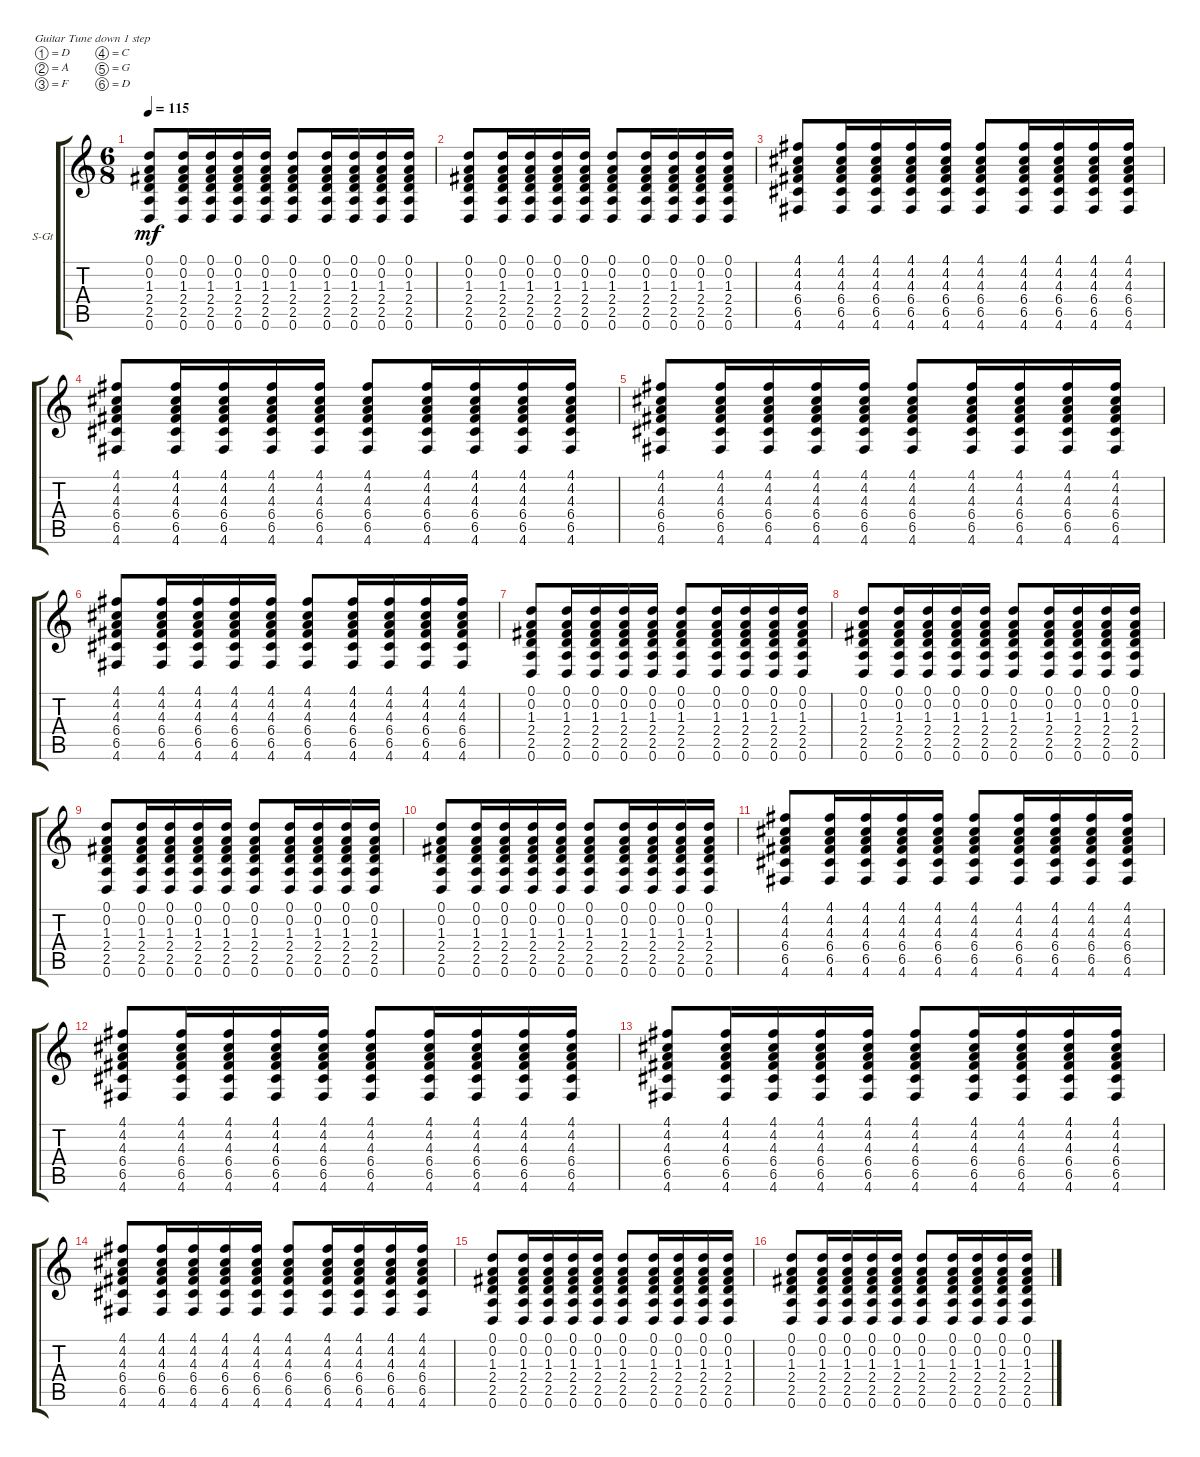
\bracketExtendMode groupsimilarinstruments
\firstSystemTrackNameOrientation horizontal
\otherSystemsTrackNameOrientation horizontal
\track ("Steel Guitar" "S-Gt") {instrument acousticguitarsteel}
\staff {score tabs}
\tuning (D4 A3 F3 C3 G2 D2)
\ts (6 8)
\tempo 115
\clef g2
\ks c
(0.6 2.5 2.4 1.3 0.2 0.1).8{dy mf} (0.1 0.2 1.3 2.4 2.5 0.6).16 (0.1 0.2 1.3 2.4 2.5 0.6).16 (0.2 0.1 1.3 2.4 2.5 0.6).16 (0.2 0.1 1.3 2.4 2.5 0.6).16 (0.6 2.5 2.4 1.3 0.2 0.1).8 (0.1 0.2 1.3 2.4 2.5 0.6).16 (0.1 0.2 1.3 2.4 2.5 0.6).16 (0.2 0.1 1.3 2.4 2.5 0.6).16 (0.2 0.1 1.3 2.4 2.5 0.6).16 |
(0.6 2.5 2.4 1.3 0.2 0.1).8 (0.1 0.2 1.3 2.4 2.5 0.6).16 (0.1 0.2 1.3 2.4 2.5 0.6).16 (0.2 0.1 1.3 2.4 2.5 0.6).16 (0.2 0.1 1.3 2.4 2.5 0.6).16 (0.6 2.5 2.4 1.3 0.2 0.1).8 (0.1 0.2 1.3 2.4 2.5 0.6).16 (0.1 0.2 1.3 2.4 2.5 0.6).16 (0.2 0.1 1.3 2.4 2.5 0.6).16 (0.2 0.1 1.3 2.4 2.5 0.6).16 |
(4.6 6.5 6.4 4.3 4.2 4.1).8 (4.6 6.5 6.4 4.3 4.2 4.1).16 (4.6 6.5 6.4 4.3 4.2 4.1).16 (4.6 6.5 6.4 4.3 4.2 4.1).16 (4.6 6.5 6.4 4.3 4.2 4.1).16 (4.6 6.5 6.4 4.3 4.2 4.1).8 (4.6 6.5 6.4 4.3 4.2 4.1).16 (4.6 6.5 6.4 4.3 4.2 4.1).16 (4.6 6.5 6.4 4.3 4.2 4.1).16 (4.6 6.5 6.4 4.3 4.2 4.1).16 |
(4.6 6.5 6.4 4.3 4.2 4.1).8 (4.6 6.5 6.4 4.3 4.2 4.1).16 (4.6 6.5 6.4 4.3 4.2 4.1).16 (4.6 6.5 6.4 4.3 4.2 4.1).16 (4.6 6.5 6.4 4.3 4.2 4.1).16 (4.6 6.5 6.4 4.3 4.2 4.1).8 (4.6 6.5 6.4 4.3 4.2 4.1).16 (4.6 6.5 6.4 4.3 4.2 4.1).16 (4.6 6.5 6.4 4.3 4.2 4.1).16 (4.6 6.5 6.4 4.3 4.2 4.1).16 |
(4.6 6.5 6.4 4.3 4.2 4.1).8 (4.6 6.5 6.4 4.3 4.2 4.1).16 (4.6 6.5 6.4 4.3 4.2 4.1).16 (4.6 6.5 6.4 4.3 4.2 4.1).16 (4.6 6.5 6.4 4.3 4.2 4.1).16 (4.6 6.5 6.4 4.3 4.2 4.1).8 (4.6 6.5 6.4 4.3 4.2 4.1).16 (4.6 6.5 6.4 4.3 4.2 4.1).16 (4.6 6.5 6.4 4.3 4.2 4.1).16 (4.6 6.5 6.4 4.3 4.2 4.1).16 |
(4.6 6.5 6.4 4.3 4.2 4.1).8 (4.6 6.5 6.4 4.3 4.2 4.1).16 (4.6 6.5 6.4 4.3 4.2 4.1).16 (4.6 6.5 6.4 4.3 4.2 4.1).16 (4.6 6.5 6.4 4.3 4.2 4.1).16 (4.6 6.5 6.4 4.3 4.2 4.1).8 (4.6 6.5 6.4 4.3 4.2 4.1).16 (4.6 6.5 6.4 4.3 4.2 4.1).16 (4.6 6.5 6.4 4.3 4.2 4.1).16 (4.6 6.5 6.4 4.3 4.2 4.1).16 |
(0.6 2.5 2.4 1.3 0.2 0.1).8 (0.1 0.2 1.3 2.4 2.5 0.6).16 (0.1 0.2 1.3 2.4 2.5 0.6).16 (0.2 0.1 1.3 2.4 2.5 0.6).16 (0.2 0.1 1.3 2.4 2.5 0.6).16 (0.6 2.5 2.4 1.3 0.2 0.1).8 (0.1 0.2 1.3 2.4 2.5 0.6).16 (0.1 0.2 1.3 2.4 2.5 0.6).16 (0.2 0.1 1.3 2.4 2.5 0.6).16 (0.2 0.1 1.3 2.4 2.5 0.6).16 |
(0.6 2.5 2.4 1.3 0.2 0.1).8 (0.1 0.2 1.3 2.4 2.5 0.6).16 (0.1 0.2 1.3 2.4 2.5 0.6).16 (0.2 0.1 1.3 2.4 2.5 0.6).16 (0.2 0.1 1.3 2.4 2.5 0.6).16 (0.6 2.5 2.4 1.3 0.2 0.1).8 (0.1 0.2 1.3 2.4 2.5 0.6).16 (0.1 0.2 1.3 2.4 2.5 0.6).16 (0.2 0.1 1.3 2.4 2.5 0.6).16 (0.2 0.1 1.3 2.4 2.5 0.6).16 |
(0.6 2.5 2.4 1.3 0.2 0.1).8 (0.1 0.2 1.3 2.4 2.5 0.6).16 (0.1 0.2 1.3 2.4 2.5 0.6).16 (0.2 0.1 1.3 2.4 2.5 0.6).16 (0.2 0.1 1.3 2.4 2.5 0.6).16 (0.6 2.5 2.4 1.3 0.2 0.1).8 (0.1 0.2 1.3 2.4 2.5 0.6).16 (0.1 0.2 1.3 2.4 2.5 0.6).16 (0.2 0.1 1.3 2.4 2.5 0.6).16 (0.2 0.1 1.3 2.4 2.5 0.6).16 |
(0.6 2.5 2.4 1.3 0.2 0.1).8 (0.1 0.2 1.3 2.4 2.5 0.6).16 (0.1 0.2 1.3 2.4 2.5 0.6).16 (0.2 0.1 1.3 2.4 2.5 0.6).16 (0.2 0.1 1.3 2.4 2.5 0.6).16 (0.6 2.5 2.4 1.3 0.2 0.1).8 (0.1 0.2 1.3 2.4 2.5 0.6).16 (0.1 0.2 1.3 2.4 2.5 0.6).16 (0.2 0.1 1.3 2.4 2.5 0.6).16 (0.2 0.1 1.3 2.4 2.5 0.6).16 |
(4.6 6.5 6.4 4.3 4.2 4.1).8 (4.6 6.5 6.4 4.3 4.2 4.1).16 (4.6 6.5 6.4 4.3 4.2 4.1).16 (4.6 6.5 6.4 4.3 4.2 4.1).16 (4.6 6.5 6.4 4.3 4.2 4.1).16 (4.6 6.5 6.4 4.3 4.2 4.1).8 (4.6 6.5 6.4 4.3 4.2 4.1).16 (4.6 6.5 6.4 4.3 4.2 4.1).16 (4.6 6.5 6.4 4.3 4.2 4.1).16 (4.6 6.5 6.4 4.3 4.2 4.1).16 |
(4.6 6.5 6.4 4.3 4.2 4.1).8 (4.6 6.5 6.4 4.3 4.2 4.1).16 (4.6 6.5 6.4 4.3 4.2 4.1).16 (4.6 6.5 6.4 4.3 4.2 4.1).16 (4.6 6.5 6.4 4.3 4.2 4.1).16 (4.6 6.5 6.4 4.3 4.2 4.1).8 (4.6 6.5 6.4 4.3 4.2 4.1).16 (4.6 6.5 6.4 4.3 4.2 4.1).16 (4.6 6.5 6.4 4.3 4.2 4.1).16 (4.6 6.5 6.4 4.3 4.2 4.1).16 |
(4.6 6.5 6.4 4.3 4.2 4.1).8 (4.6 6.5 6.4 4.3 4.2 4.1).16 (4.6 6.5 6.4 4.3 4.2 4.1).16 (4.6 6.5 6.4 4.3 4.2 4.1).16 (4.6 6.5 6.4 4.3 4.2 4.1).16 (4.6 6.5 6.4 4.3 4.2 4.1).8 (4.6 6.5 6.4 4.3 4.2 4.1).16 (4.6 6.5 6.4 4.3 4.2 4.1).16 (4.6 6.5 6.4 4.3 4.2 4.1).16 (4.6 6.5 6.4 4.3 4.2 4.1).16 |
(4.6 6.5 6.4 4.3 4.2 4.1).8 (4.6 6.5 6.4 4.3 4.2 4.1).16 (4.6 6.5 6.4 4.3 4.2 4.1).16 (4.6 6.5 6.4 4.3 4.2 4.1).16 (4.6 6.5 6.4 4.3 4.2 4.1).16 (4.6 6.5 6.4 4.3 4.2 4.1).8 (4.6 6.5 6.4 4.3 4.2 4.1).16 (4.6 6.5 6.4 4.3 4.2 4.1).16 (4.6 6.5 6.4 4.3 4.2 4.1).16 (4.6 6.5 6.4 4.3 4.2 4.1).16 |
(0.6 2.5 2.4 1.3 0.2 0.1).8 (0.1 0.2 1.3 2.4 2.5 0.6).16 (0.1 0.2 1.3 2.4 2.5 0.6).16 (0.2 0.1 1.3 2.4 2.5 0.6).16 (0.2 0.1 1.3 2.4 2.5 0.6).16 (0.6 2.5 2.4 1.3 0.2 0.1).8 (0.1 0.2 1.3 2.4 2.5 0.6).16 (0.1 0.2 1.3 2.4 2.5 0.6).16 (0.2 0.1 1.3 2.4 2.5 0.6).16 (0.2 0.1 1.3 2.4 2.5 0.6).16 |
(0.6 2.5 2.4 1.3 0.2 0.1).8 (0.1 0.2 1.3 2.4 2.5 0.6).16 (0.1 0.2 1.3 2.4 2.5 0.6).16 (0.2 0.1 1.3 2.4 2.5 0.6).16 (0.2 0.1 1.3 2.4 2.5 0.6).16 (0.6 2.5 2.4 1.3 0.2 0.1).8 (0.1 0.2 1.3 2.4 2.5 0.6).16 (0.1 0.2 1.3 2.4 2.5 0.6).16 (0.2 0.1 1.3 2.4 2.5 0.6).16 (0.2 0.1 1.3 2.4 2.5 0.6).16
